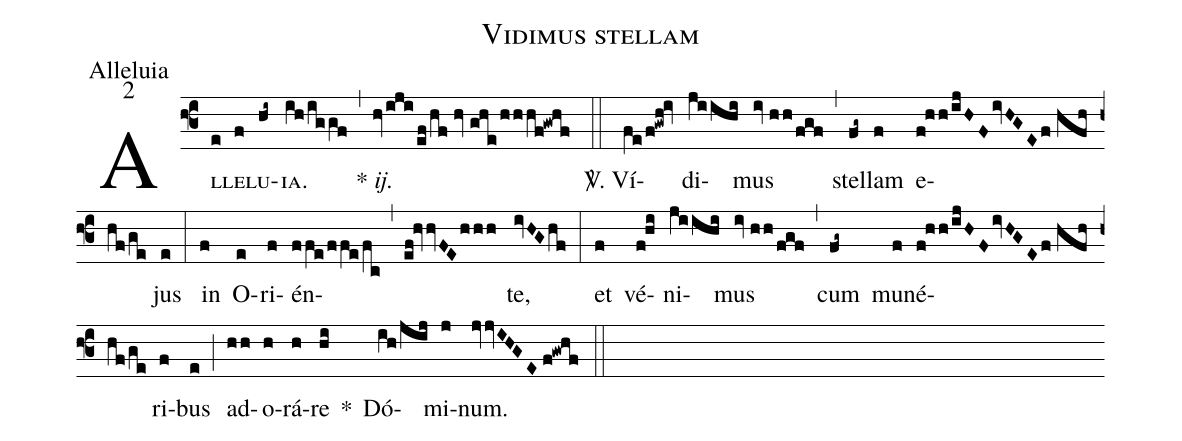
name:Vidimus stellam;
office-part:Alleluia;
mode:2;
%%
(f3) A<sc>l</sc>(e)<sc>le</sc>(f)<sc>lu</sc>(hi~)<sc>ia</sc>.(ih/iggf) (,) * <i>ij.</i>(hviji/ef/hf//hv//ghe/hhhf!gwhf) (::) ~~<sp>V/</sp>. Ví(fe/f!gwh!iv)di(jiihi)mus(iv//hh/fgf) (,) stel(fg~)lam(f) e(f!hh/ijHFivHGEf//hfhhf/ge)jus(e) (:) in(f) O(e)ri(f)én(ffe/ffe/fc)(,)(ef!hvvFEhhh)te,(ivHGhf) (:) et(f) vé(f!hi)ni(jiihi)mus(iv//hh/fgf) (,) cum(fg~) mu(f)né(f!hh/ijHFivHGEf//hfhhf/ge)ri(f)bus(e) (;) ad(hh)o(h)rá(h)re(hi) *() Dó(ih/jij)mi(j)num.(jvvIHGE//f!gwhf) (::)
